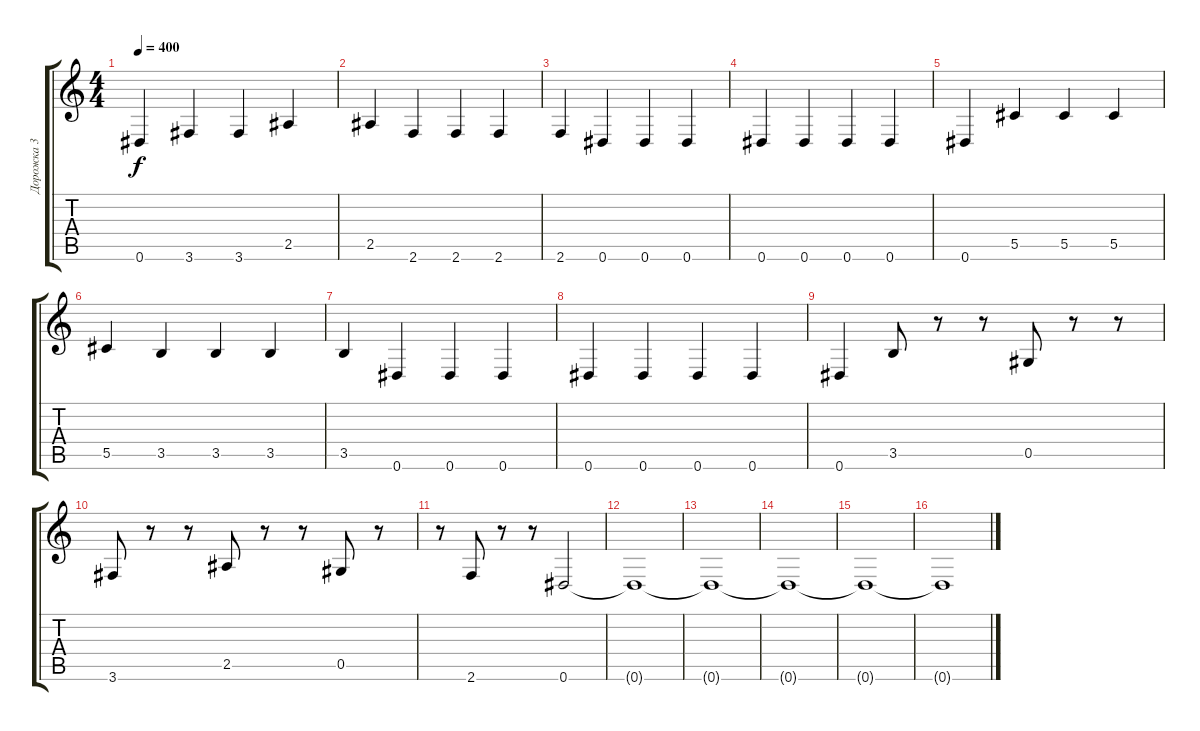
\track ("Дорожка 3" "Дорожка 3") {instrument electricbassfinger}
\staff {score tabs}
\tuning (Eb4 Bb3 Gb3 Db3 Ab2 Eb2) {hide}
\ts (4 4)
\tempo 400
\clef g2
\ks c
0.6.4{dy f} 3.6.4 3.6.4 2.5.4 |
2.5.4 2.6.4 2.6.4 2.6.4 |
2.6.4 0.6.4 0.6.4 0.6.4 |
0.6.4 0.6.4 0.6.4 0.6.4 |
0.6.4 5.5.4 5.5.4 5.5.4 |
5.5.4 3.5.4 3.5.4 3.5.4 |
3.5.4 0.6.4 0.6.4 0.6.4 |
0.6.4 0.6.4 0.6.4 0.6.4 |
0.6.4 3.5.8 r.8 r.8 0.5.8 r.8 r.8 |
3.6.8 r.8 r.8 2.5.8 r.8 r.8 0.5.8 r.8 |
r.8 2.6.8 r.8 r.8 0.6.2 |
0.6{t}.1 |
0.6{t}.1 |
0.6{t}.1 |
0.6{t}.1 |
0.6{t}.1
